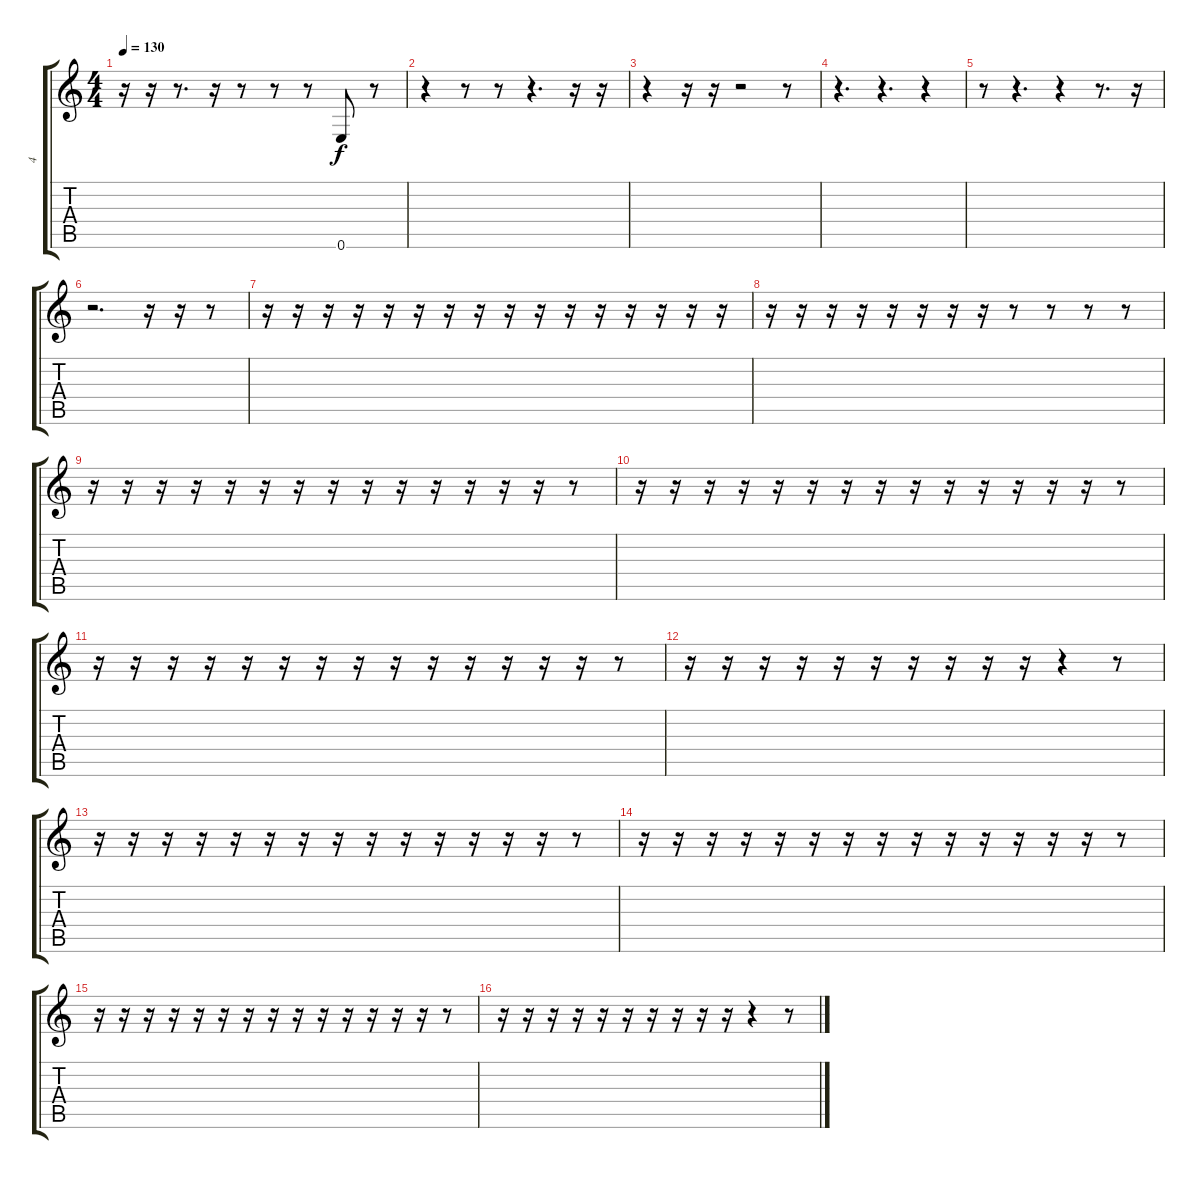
\track ("4" "4") {instrument electricbassfinger}
\staff {score tabs}
\tuning (E4 B3 G3 D3 A2 E2) {hide}
\ts (4 4)
\tempo 130
\clef g2
\ks c
r.16{dy f} r.16 r.8{d} r.16 r.8 r.8 r.8 0.6.8 r.8 |
r.4 r.8 r.8 r.4{d} r.16 r.16 |
r.4 r.16 r.16 r.2 r.8 |
r.4{d} r.4{d} r.4 |
r.8 r.4{d} r.4 r.8{d} r.16 |
r.2{d} r.16 r.16 r.8 |
r.16 r.16 r.16 r.16 r.16 r.16 r.16 r.16 r.16 r.16 r.16 r.16 r.16 r.16 r.16 r.16 |
r.16 r.16 r.16 r.16 r.16 r.16 r.16 r.16 r.8 r.8 r.8 r.8 |
r.16 r.16 r.16 r.16 r.16 r.16 r.16 r.16 r.16 r.16 r.16 r.16 r.16 r.16 r.8 |
r.16 r.16 r.16 r.16 r.16 r.16 r.16 r.16 r.16 r.16 r.16 r.16 r.16 r.16 r.8 |
r.16 r.16 r.16 r.16 r.16 r.16 r.16 r.16 r.16 r.16 r.16 r.16 r.16 r.16 r.8 |
r.16 r.16 r.16 r.16 r.16 r.16 r.16 r.16 r.16 r.16 r.4 r.8 |
r.16 r.16 r.16 r.16 r.16 r.16 r.16 r.16 r.16 r.16 r.16 r.16 r.16 r.16 r.8 |
r.16 r.16 r.16 r.16 r.16 r.16 r.16 r.16 r.16 r.16 r.16 r.16 r.16 r.16 r.8 |
r.16 r.16 r.16 r.16 r.16 r.16 r.16 r.16 r.16 r.16 r.16 r.16 r.16 r.16 r.8 |
r.16 r.16 r.16 r.16 r.16 r.16 r.16 r.16 r.16 r.16 r.4 r.8
